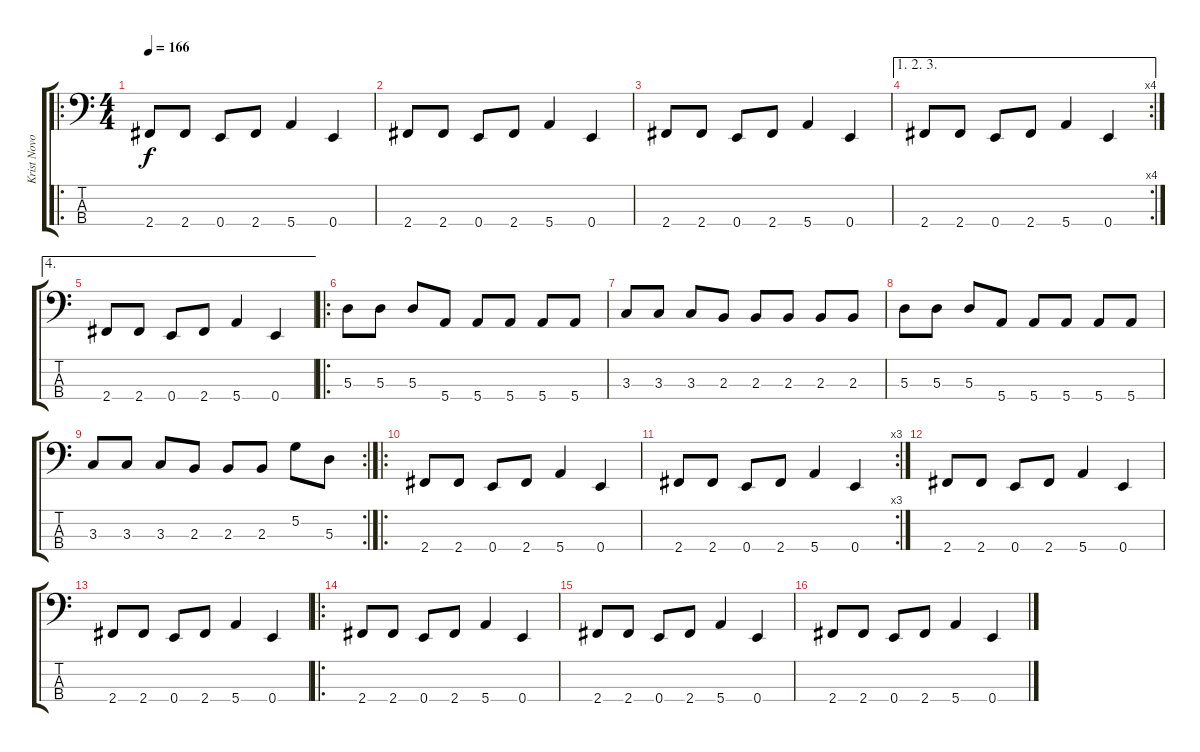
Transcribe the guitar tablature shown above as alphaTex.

\track ("Krist Novoselic" "Krist Novo") {instrument electricbasspick}
\staff {score tabs}
\tuning (G2 D2 A1 E1) {hide}
\ro
\ts (4 4)
\tempo 166
\clef f4
\ks c
2.4.8{dy f} 2.4.8 0.4.8 2.4.8 5.4.4 0.4.4 |
2.4.8 2.4.8 0.4.8 2.4.8 5.4.4 0.4.4 |
2.4.8 2.4.8 0.4.8 2.4.8 5.4.4 0.4.4 |
\ae (1 2 3)
\rc 4
2.4.8 2.4.8 0.4.8 2.4.8 5.4.4 0.4.4 |
\ae 4
2.4.8 2.4.8 0.4.8 2.4.8 5.4.4 0.4.4 |
\ro
5.3.8 5.3.8 5.3.8 5.4.8 5.4.8 5.4.8 5.4.8 5.4.8 |
3.3.8 3.3.8 3.3.8 2.3.8 2.3.8 2.3.8 2.3.8 2.3.8 |
5.3.8 5.3.8 5.3.8 5.4.8 5.4.8 5.4.8 5.4.8 5.4.8 |
\rc 2
3.3.8 3.3.8 3.3.8 2.3.8 2.3.8 2.3.8 5.2.8 5.3.8 |
\ro
2.4.8 2.4.8 0.4.8 2.4.8 5.4.4 0.4.4 |
\rc 3
2.4.8 2.4.8 0.4.8 2.4.8 5.4.4 0.4.4 |
2.4.8 2.4.8 0.4.8 2.4.8 5.4.4 0.4.4 |
2.4.8 2.4.8 0.4.8 2.4.8 5.4.4 0.4.4 |
\ro
2.4.8 2.4.8 0.4.8 2.4.8 5.4.4 0.4.4 |
2.4.8 2.4.8 0.4.8 2.4.8 5.4.4 0.4.4 |
2.4.8 2.4.8 0.4.8 2.4.8 5.4.4 0.4.4
